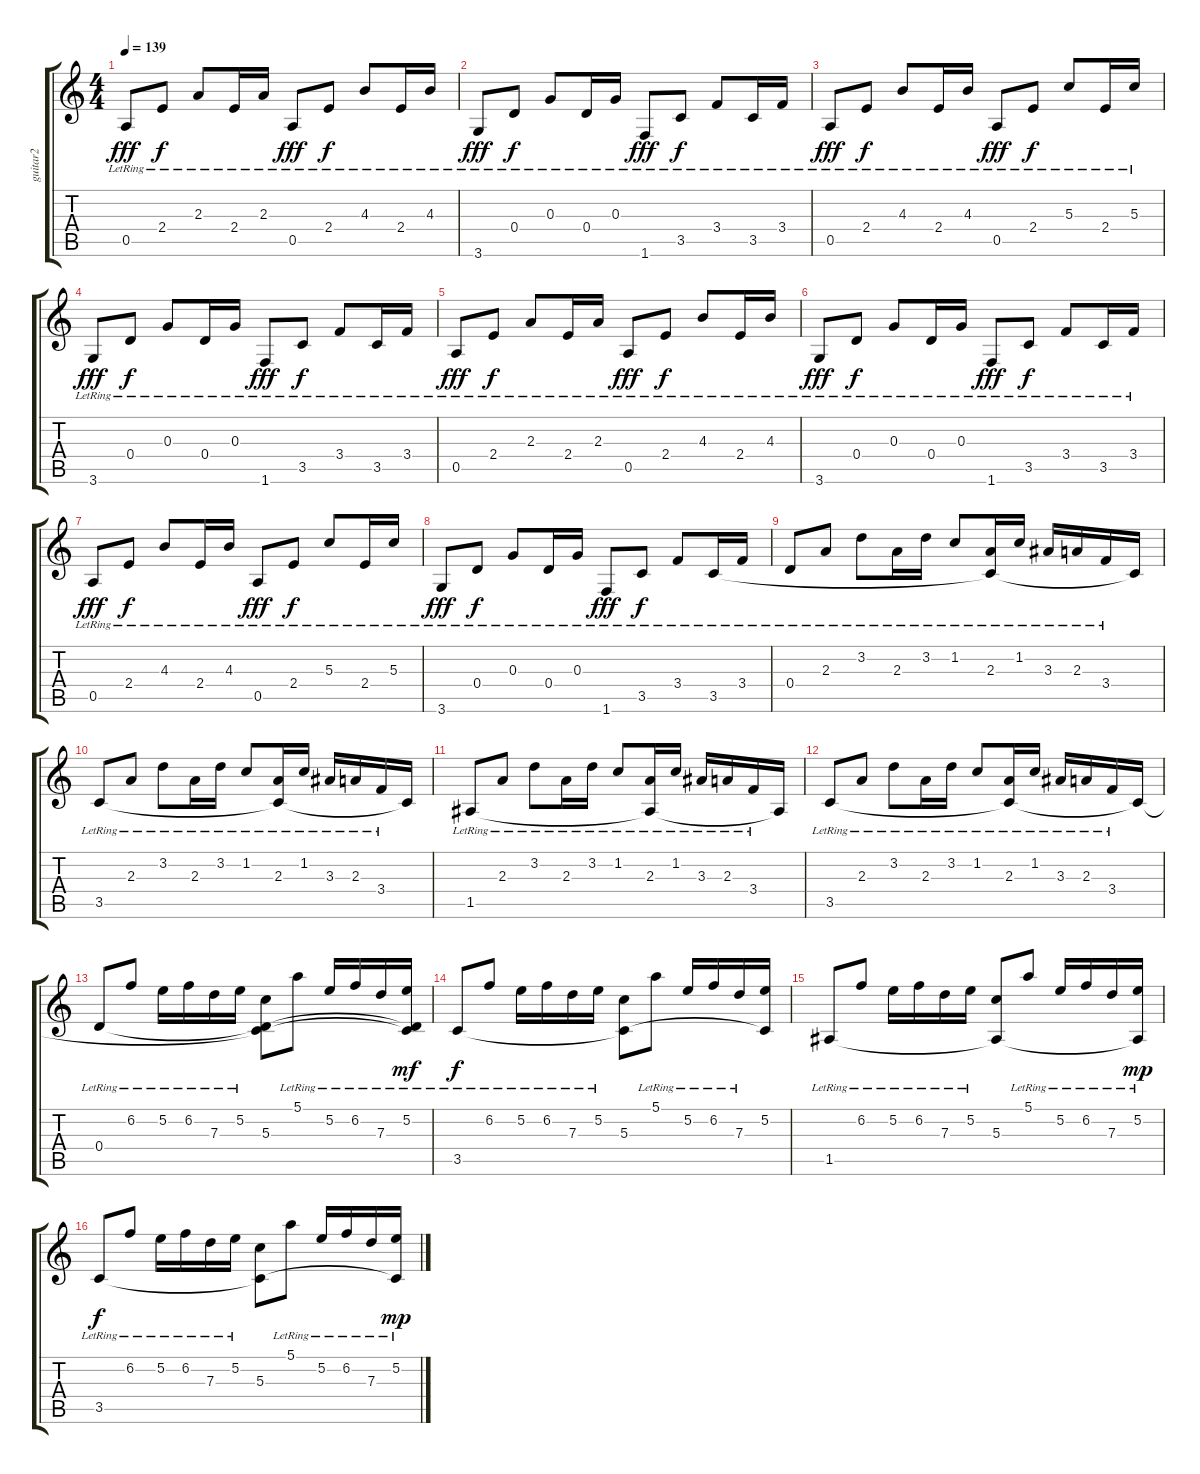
\track ("guitar2" "guitar2") {instrument electricguitarmuted}
\staff {score tabs}
\tuning (E4 B3 G3 D3 A2 E2) {hide}
\ts (4 4)
\tempo 139
\clef g2
\ks c
0.5{lr}.8{dy fff instrument electricguitarmuted} 2.4{lr}.8{dy f} 2.3{lr}.8 2.4{lr}.16 2.3{lr}.16 0.5{lr}.8{dy fff} 2.4{lr}.8{dy f} 4.3{lr}.8 2.4{lr}.16 4.3{lr}.16 |
3.6{lr}.8{dy fff} 0.4{lr}.8{dy f} 0.3{lr}.8 0.4{lr}.16 0.3{lr}.16 1.6{lr}.8{dy fff} 3.5{lr}.8{dy f} 3.4{lr}.8 3.5{lr}.16 3.4{lr}.16 |
0.5{lr}.8{dy fff} 2.4{lr}.8{dy f} 4.3{lr}.8 2.4{lr}.16 4.3{lr}.16 0.5{lr}.8{dy fff} 2.4{lr}.8{dy f} 5.3{lr}.8 2.4{lr}.16 5.3{lr}.16 |
3.6{lr}.8{dy fff} 0.4{lr}.8{dy f} 0.3{lr}.8 0.4{lr}.16 0.3{lr}.16 1.6{lr}.8{dy fff} 3.5{lr}.8{dy f} 3.4{lr}.8 3.5{lr}.16 3.4{lr}.16 |
0.5{lr}.8{dy fff} 2.4{lr}.8{dy f} 2.3{lr}.8 2.4{lr}.16 2.3{lr}.16 0.5{lr}.8{dy fff} 2.4{lr}.8{dy f} 4.3{lr}.8 2.4{lr}.16 4.3{lr}.16 |
3.6{lr}.8{dy fff} 0.4{lr}.8{dy f} 0.3{lr}.8 0.4{lr}.16 0.3{lr}.16 1.6{lr}.8{dy fff} 3.5{lr}.8{dy f} 3.4{lr}.8 3.5{lr}.16 3.4{lr}.16 |
0.5{lr}.8{dy fff} 2.4{lr}.8{dy f} 4.3{lr}.8 2.4{lr}.16 4.3{lr}.16 0.5{lr}.8{dy fff} 2.4{lr}.8{dy f} 5.3{lr}.8 2.4{lr}.16 5.3{lr}.16 |
3.6{lr}.8{dy fff} 0.4{lr}.8{dy f} 0.3{lr}.8 0.4{lr}.16 0.3{lr}.16 1.6{lr}.8{dy fff} 3.5{lr}.8{dy f} 3.4{lr}.8 3.5{lr}.16 3.4{lr}.16 |
0.4{lr}.8 2.3{lr}.8 3.2{lr}.8 2.3{lr}.16 3.2{lr}.16 1.2{lr}.8 (2.3{lr} 3.5{t}).16 1.2{lr}.16 3.3{lr}.16 2.3{lr}.16 3.4{lr}.16 3.5{t}.16 |
3.5{lr}.8 2.3{lr}.8 3.2{lr}.8 2.3{lr}.16 3.2{lr}.16 1.2{lr}.8 (2.3{lr} 3.5{t}).16 1.2{lr}.16 3.3{lr}.16 2.3{lr}.16 3.4{lr}.16 3.5{t}.16 |
1.5{lr}.8 2.3{lr}.8 3.2{lr}.8 2.3{lr}.16 3.2{lr}.16 1.2{lr}.8 (2.3{lr} 1.5{t}).16 1.2{lr}.16 3.3{lr}.16 2.3{lr}.16 3.4{lr}.16 1.5{t}.16 |
3.5{lr}.8 2.3{lr}.8 3.2{lr}.8 2.3{lr}.16 3.2{lr}.16 1.2{lr}.8 (2.3{lr} 3.5{t}).16 1.2{lr}.16 3.3{lr}.16 2.3{lr}.16 3.4{lr}.16 3.5{t}.16 |
0.4{lr}.8 6.2{lr}.8 5.2{lr}.16 6.2{lr}.16 7.3{lr}.16 5.2{lr}.16 (5.3 0.4{t} 3.5{t}).8 5.1{lr}.8 5.2{lr}.16 6.2{lr}.16 7.3{lr}.16 (5.2{lr} 0.4{t} 3.5{t}).16{dy mf} |
3.5{lr}.8{dy f} 6.2{lr}.8 5.2{lr}.16 6.2{lr}.16 7.3{lr}.16 5.2{lr}.16 (5.3 3.5{t}).8 5.1{lr}.8 5.2{lr}.16 6.2{lr}.16 7.3{lr}.16 (5.2 3.5{t}).16 |
1.5{lr}.8 6.2{lr}.8 5.2{lr}.16 6.2{lr}.16 7.3{lr}.16 5.2{lr}.16 (5.3 1.5{t}).8 5.1{lr}.8 5.2{lr}.16 6.2{lr}.16 7.3{lr}.16 (5.2{lr} 1.5{t}).16{dy mp} |
3.5{lr}.8{dy f} 6.2{lr}.8 5.2{lr}.16 6.2{lr}.16 7.3{lr}.16 5.2{lr}.16 (5.3 3.5{t}).8 5.1{lr}.8 5.2{lr}.16 6.2{lr}.16 7.3{lr}.16 (5.2{lr} 3.5{t}).16{dy mp}
